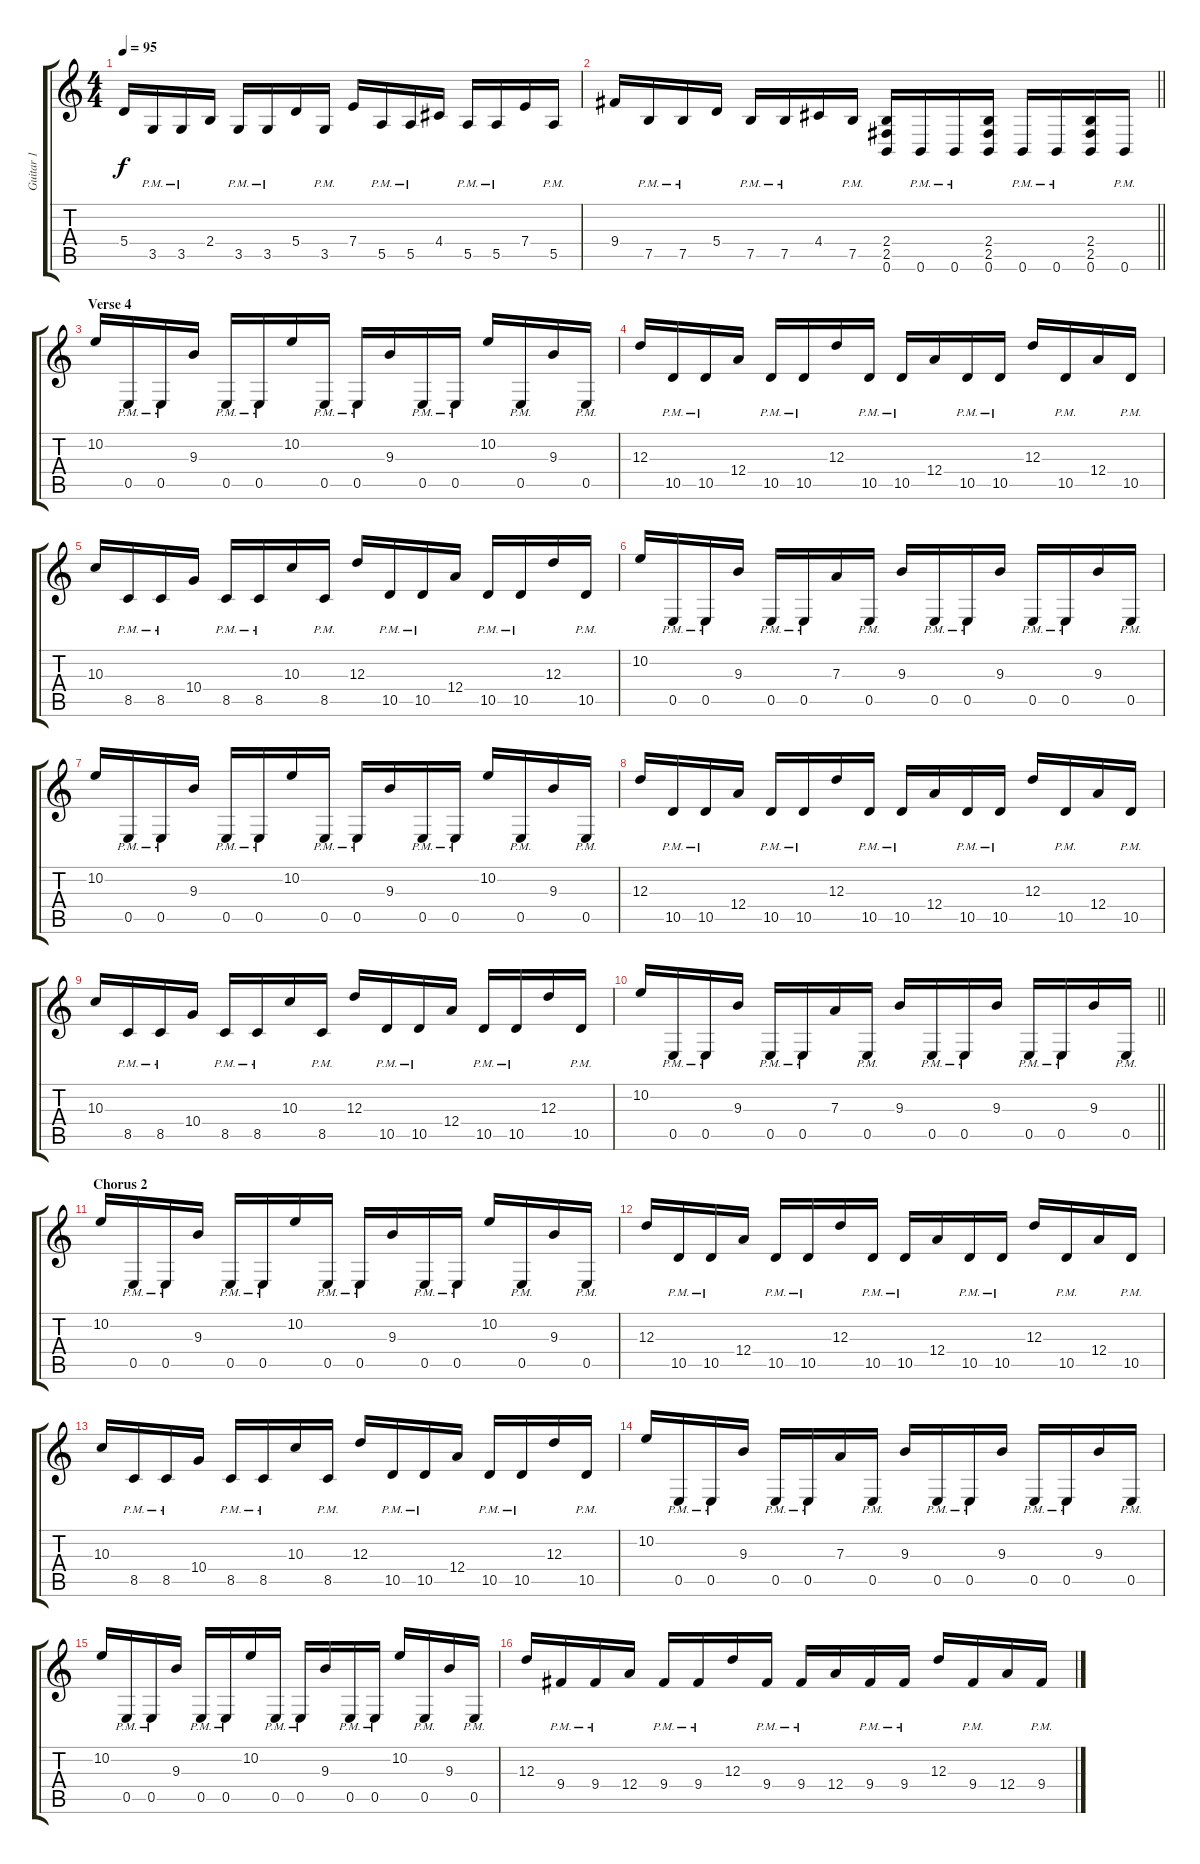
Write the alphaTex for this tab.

\track ("Guitar 1" "Guitar 1") {instrument distortionguitar}
\staff {score tabs}
\tuning (B3 Gb3 D3 A2 E2 B1) {hide}
\ts (4 4)
\tempo 95
\clef g2
\ks c
5.4.16{dy f} 3.5{pm}.16 3.5{pm}.16 2.4.16 3.5{pm}.16 3.5{pm}.16 5.4.16 3.5{pm}.16 7.4.16 5.5{pm}.16 5.5{pm}.16 4.4.16 5.5{pm}.16 5.5{pm}.16 7.4.16 5.5{pm}.16 |
\barLineRight lightlight
9.4.16 7.5{pm}.16 7.5{pm}.16 5.4.16 7.5{pm}.16 7.5{pm}.16 4.4.16 7.5{pm}.16 (2.4 2.5 0.6).16 0.6{pm}.16 0.6{pm}.16 (2.4 2.5 0.6).16 0.6{pm}.16 0.6{pm}.16 (2.4 2.5 0.6).16 0.6{pm}.16 |
\section ("" "Verse 4")
10.2.16 0.5{pm}.16 0.5{pm}.16 9.3.16 0.5{pm}.16 0.5{pm}.16 10.2.16 0.5{pm}.16 0.5{pm}.16 9.3.16 0.5{pm}.16 0.5{pm}.16 10.2.16 0.5{pm}.16 9.3.16 0.5{pm}.16 |
12.3.16 10.5{pm}.16 10.5{pm}.16 12.4.16 10.5{pm}.16 10.5{pm}.16 12.3.16 10.5{pm}.16 10.5{pm}.16 12.4.16 10.5{pm}.16 10.5{pm}.16 12.3.16 10.5{pm}.16 12.4.16 10.5{pm}.16 |
10.3.16 8.5{pm}.16 8.5{pm}.16 10.4.16 8.5{pm}.16 8.5{pm}.16 10.3.16 8.5{pm}.16 12.3.16 10.5{pm}.16 10.5{pm}.16 12.4.16 10.5{pm}.16 10.5{pm}.16 12.3.16 10.5{pm}.16 |
10.2.16 0.5{pm}.16 0.5{pm}.16 9.3.16 0.5{pm}.16 0.5{pm}.16 7.3.16 0.5{pm}.16 9.3.16 0.5{pm}.16 0.5{pm}.16 9.3.16 0.5{pm}.16 0.5{pm}.16 9.3.16 0.5{pm}.16 |
10.2.16 0.5{pm}.16 0.5{pm}.16 9.3.16 0.5{pm}.16 0.5{pm}.16 10.2.16 0.5{pm}.16 0.5{pm}.16 9.3.16 0.5{pm}.16 0.5{pm}.16 10.2.16 0.5{pm}.16 9.3.16 0.5{pm}.16 |
12.3.16 10.5{pm}.16 10.5{pm}.16 12.4.16 10.5{pm}.16 10.5{pm}.16 12.3.16 10.5{pm}.16 10.5{pm}.16 12.4.16 10.5{pm}.16 10.5{pm}.16 12.3.16 10.5{pm}.16 12.4.16 10.5{pm}.16 |
10.3.16 8.5{pm}.16 8.5{pm}.16 10.4.16 8.5{pm}.16 8.5{pm}.16 10.3.16 8.5{pm}.16 12.3.16 10.5{pm}.16 10.5{pm}.16 12.4.16 10.5{pm}.16 10.5{pm}.16 12.3.16 10.5{pm}.16 |
\barLineRight lightlight
10.2.16 0.5{pm}.16 0.5{pm}.16 9.3.16 0.5{pm}.16 0.5{pm}.16 7.3.16 0.5{pm}.16 9.3.16 0.5{pm}.16 0.5{pm}.16 9.3.16 0.5{pm}.16 0.5{pm}.16 9.3.16 0.5{pm}.16 |
\section ("" "Chorus 2")
10.2.16 0.5{pm}.16 0.5{pm}.16 9.3.16 0.5{pm}.16 0.5{pm}.16 10.2.16 0.5{pm}.16 0.5{pm}.16 9.3.16 0.5{pm}.16 0.5{pm}.16 10.2.16 0.5{pm}.16 9.3.16 0.5{pm}.16 |
12.3.16 10.5{pm}.16 10.5{pm}.16 12.4.16 10.5{pm}.16 10.5{pm}.16 12.3.16 10.5{pm}.16 10.5{pm}.16 12.4.16 10.5{pm}.16 10.5{pm}.16 12.3.16 10.5{pm}.16 12.4.16 10.5{pm}.16 |
10.3.16 8.5{pm}.16 8.5{pm}.16 10.4.16 8.5{pm}.16 8.5{pm}.16 10.3.16 8.5{pm}.16 12.3.16 10.5{pm}.16 10.5{pm}.16 12.4.16 10.5{pm}.16 10.5{pm}.16 12.3.16 10.5{pm}.16 |
10.2.16 0.5{pm}.16 0.5{pm}.16 9.3.16 0.5{pm}.16 0.5{pm}.16 7.3.16 0.5{pm}.16 9.3.16 0.5{pm}.16 0.5{pm}.16 9.3.16 0.5{pm}.16 0.5{pm}.16 9.3.16 0.5{pm}.16 |
10.2.16 0.5{pm}.16 0.5{pm}.16 9.3.16 0.5{pm}.16 0.5{pm}.16 10.2.16 0.5{pm}.16 0.5{pm}.16 9.3.16 0.5{pm}.16 0.5{pm}.16 10.2.16 0.5{pm}.16 9.3.16 0.5{pm}.16 |
12.3.16 9.4{pm}.16 9.4{pm}.16 12.4.16 9.4{pm}.16 9.4{pm}.16 12.3.16 9.4{pm}.16 9.4{pm}.16 12.4.16 9.4{pm}.16 9.4{pm}.16 12.3.16 9.4{pm}.16 12.4.16 9.4{pm}.16
